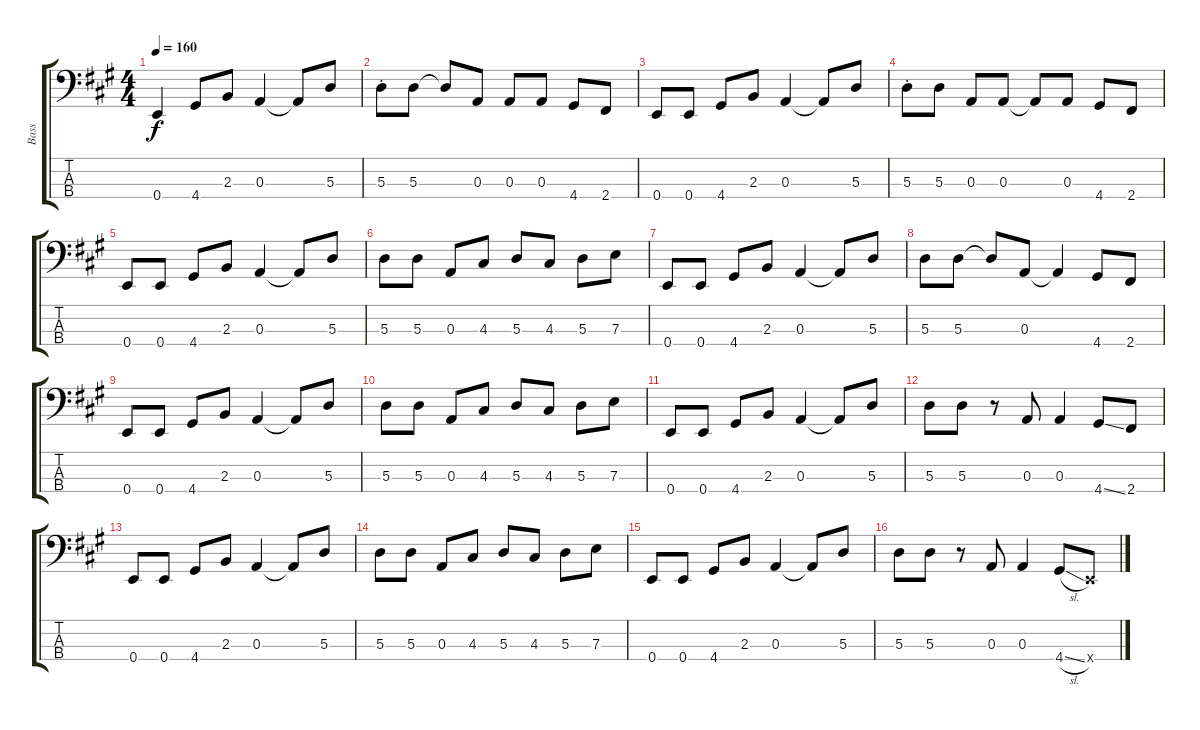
\track ("Bass" "Bass") {instrument electricbassfinger}
\staff {score tabs}
\tuning (G2 D2 A1 E1) {hide}
\ts (4 4)
\tempo 160
\clef f4
\ks a
0.4.4{dy f} 4.4.8 2.3.8 0.3.4 0.3{t}.8 5.3.8 |
5.3{st}.8 5.3.8 5.3{t}.8 0.3.8 0.3.8 0.3.8 4.4.8 2.4.8 |
0.4.8 0.4.8 4.4.8 2.3.8 0.3.4 0.3{t}.8 5.3.8 |
5.3{st}.8 5.3.8 0.3.8 0.3.8 0.3{t}.8 0.3.8 4.4.8 2.4.8 |
0.4.8 0.4.8 4.4.8 2.3.8 0.3.4 0.3{t}.8 5.3.8 |
5.3.8 5.3.8 0.3.8 4.3.8 5.3.8 4.3.8 5.3.8 7.3.8 |
0.4.8 0.4.8 4.4.8 2.3.8 0.3.4 0.3{t}.8 5.3.8 |
5.3.8 5.3.8 5.3{t}.8 0.3.8 0.3{t}.4 4.4.8 2.4.8 |
0.4.8 0.4.8 4.4.8 2.3.8 0.3.4 0.3{t}.8 5.3.8 |
5.3.8 5.3.8 0.3.8 4.3.8 5.3.8 4.3.8 5.3.8 7.3.8 |
0.4.8 0.4.8 4.4.8 2.3.8 0.3.4 0.3{t}.8 5.3.8 |
5.3.8 5.3.8 r.8 0.3.8 0.3.4 4.4{ss}.8 2.4.8 |
0.4.8 0.4.8 4.4.8 2.3.8 0.3.4 0.3{t}.8 5.3.8 |
5.3.8 5.3.8 0.3.8 4.3.8 5.3.8 4.3.8 5.3.8 7.3.8 |
0.4.8 0.4.8 4.4.8 2.3.8 0.3.4 0.3{t}.8 5.3.8 |
5.3.8 5.3.8 r.8 0.3.8 0.3.4 4.4{sl}.8 0.4{x}.8
